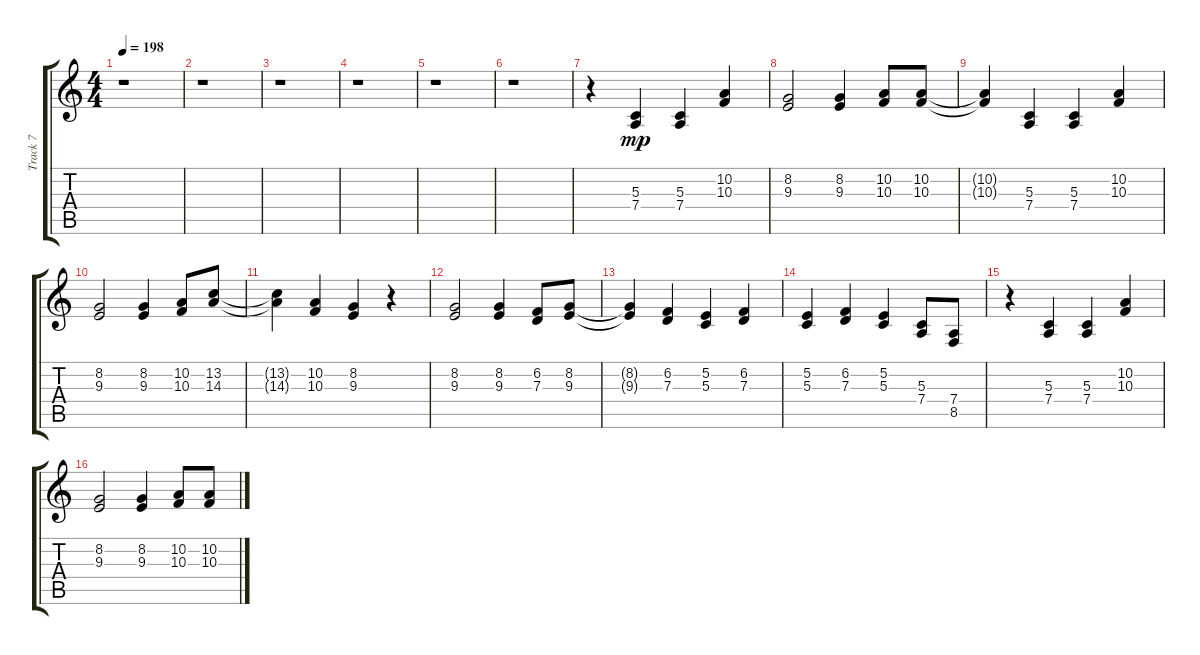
\track ("Track 7" "Track 7") {instrument brightacousticpiano}
\staff {score tabs}
\tuning (E4 B3 G3 D3 A2 E2) {hide}
\ts (4 4)
\tempo 198
\clef g2
\ks c
r.1{dy mp} |
r.1 |
r.1 |
r.1 |
r.1 |
r.1 |
r.4 (5.3 7.4).4 (5.3 7.4).4 (10.2 10.3).4 |
(8.2 9.3).2 (8.2 9.3).4 (10.2 10.3).8 (10.2 10.3).8 |
(10.2{t} 10.3{t}).4 (5.3 7.4).4 (5.3 7.4).4 (10.2 10.3).4 |
(8.2 9.3).2 (8.2 9.3).4 (10.2 10.3).8 (13.2 14.3).8 |
(13.2{t} 14.3{t}).4 (10.2 10.3).4 (8.2 9.3).4 r.4 |
(8.2 9.3).2 (8.2 9.3).4 (6.2 7.3).8 (8.2 9.3).8 |
(8.2{t} 9.3{t}).4 (6.2 7.3).4 (5.2 5.3).4 (6.2 7.3).4 |
(5.2 5.3).4 (6.2 7.3).4 (5.2 5.3).4 (5.3 7.4).8 (7.4 8.5).8 |
r.4 (5.3 7.4).4 (5.3 7.4).4 (10.2 10.3).4 |
(8.2 9.3).2 (8.2 9.3).4 (10.2 10.3).8 (10.2 10.3).8
